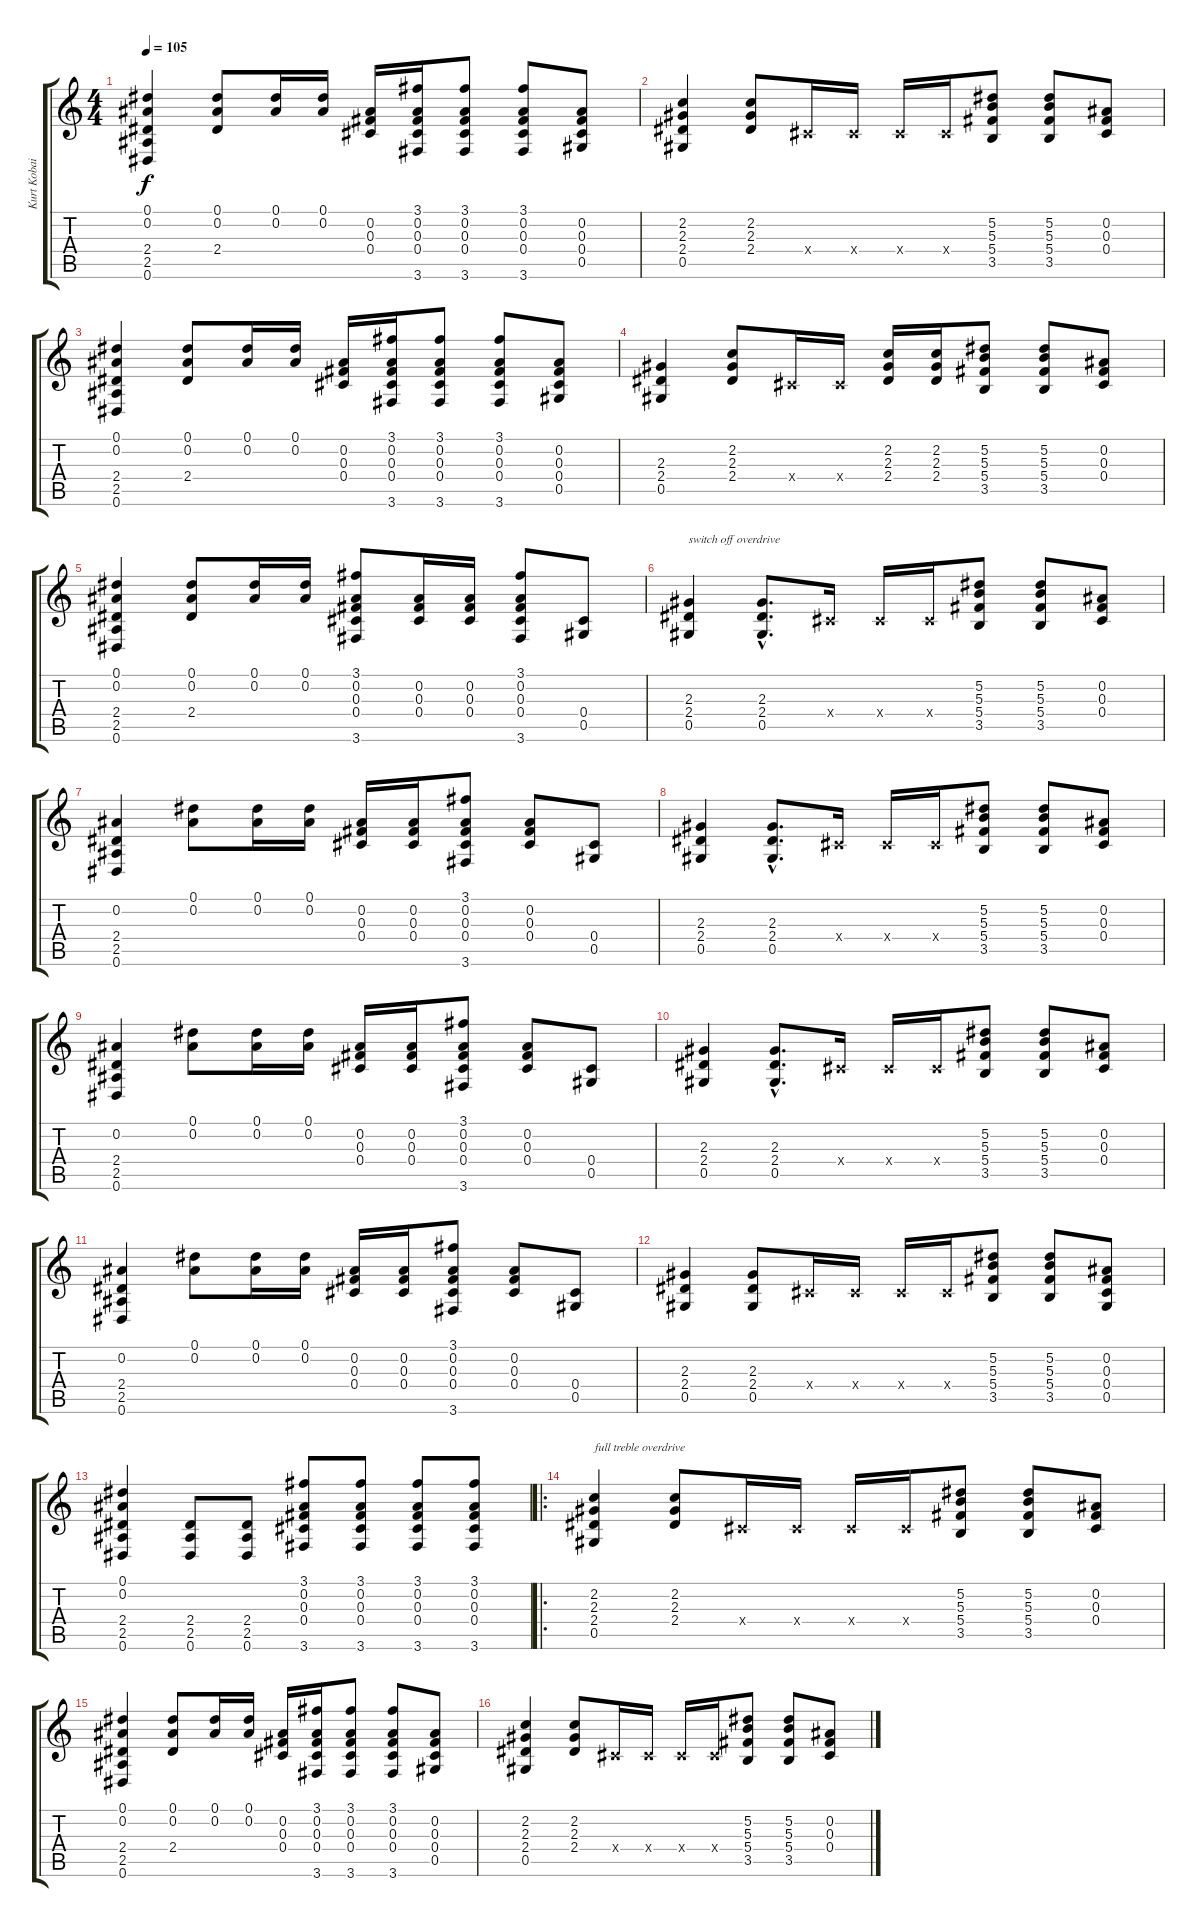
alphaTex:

\track ("Kurt Kobain's guitar" "Kurt Kobai") {instrument distortionguitar}
\staff {score tabs}
\tuning (Eb4 Bb3 Gb3 Db3 Ab2 Eb2) {hide}
\ts (4 4)
\tempo 105
\clef g2
\ks c
(0.1 0.2 2.4 2.5 0.6).4{dy f} (0.1 0.2 2.4).8 (0.1 0.2).16 (0.1 0.2).16 (0.2 0.3 0.4).16 (3.1 0.2 0.3 0.4 3.6).16 (3.1 0.2 0.3 0.4 3.6).8 (3.1 0.2 0.3 0.4 3.6).8 (0.2 0.3 0.4 0.5).8 |
(2.2 2.3 2.4 0.5).4 (2.2 2.3 2.4).8 0.4{x}.16 0.4{x}.16 0.4{x}.16 0.4{x}.16 (5.2 5.3 5.4 3.5).8 (5.2 5.3 5.4 3.5).8 (0.2 0.3 0.4).8 |
(0.1 0.2 2.4 2.5 0.6).4 (0.1 0.2 2.4).8 (0.1 0.2).16 (0.1 0.2).16 (0.2 0.3 0.4).16 (3.1 0.2 0.3 0.4 3.6).16 (3.1 0.2 0.3 0.4 3.6).8 (3.1 0.2 0.3 0.4 3.6).8 (0.2 0.3 0.4 0.5).8 |
(2.3 2.4 0.5).4 (2.2 2.3 2.4).8 0.4{x}.16 0.4{x}.16 (2.2 2.3 2.4).16 (2.2 2.3 2.4).16 (5.2 5.3 5.4 3.5).8 (5.2 5.3 5.4 3.5).8 (0.2 0.3 0.4).8 |
(0.1 0.2 2.4 2.5 0.6).4 (0.1 0.2 2.4).8 (0.1 0.2).16 (0.1 0.2).16 (3.1 0.2 0.3 0.4 3.6).8 (0.2 0.3 0.4).16 (0.2 0.3 0.4).16 (3.1 0.2 0.3 0.4 3.6).8 (0.4 0.5).8 |
(2.3 2.4 0.5).4{txt "switch off overdrive" instrument electricguitarclean} (2.3{hac} 2.4{hac} 0.5{hac}).8{d} 0.4{x}.16 0.4{x}.16 0.4{x}.16 (5.2 5.3 5.4 3.5).8 (5.2 5.3 5.4 3.5).8 (0.2 0.3 0.4).8 |
(0.2 2.4 2.5 0.6).4 (0.1 0.2).8 (0.1 0.2).16 (0.1 0.2).16 (0.2 0.3 0.4).16 (0.2 0.3 0.4).16 (3.1 0.2 0.3 0.4 3.6).8 (0.2 0.3 0.4).8 (0.4 0.5).8 |
(2.3 2.4 0.5).4 (2.3{hac} 2.4{hac} 0.5{hac}).8{d} 0.4{x}.16 0.4{x}.16 0.4{x}.16 (5.2 5.3 5.4 3.5).8 (5.2 5.3 5.4 3.5).8 (0.2 0.3 0.4).8 |
(0.2 2.4 2.5 0.6).4 (0.1 0.2).8 (0.1 0.2).16 (0.1 0.2).16 (0.2 0.3 0.4).16 (0.2 0.3 0.4).16 (3.1 0.2 0.3 0.4 3.6).8 (0.2 0.3 0.4).8 (0.4 0.5).8 |
(2.3 2.4 0.5).4 (2.3{hac} 2.4{hac} 0.5{hac}).8{d} 0.4{x}.16 0.4{x}.16 0.4{x}.16 (5.2 5.3 5.4 3.5).8 (5.2 5.3 5.4 3.5).8 (0.2 0.3 0.4).8 |
(0.2 2.4 2.5 0.6).4 (0.1 0.2).8 (0.1 0.2).16 (0.1 0.2).16 (0.2 0.3 0.4).16 (0.2 0.3 0.4).16 (3.1 0.2 0.3 0.4 3.6).8 (0.2 0.3 0.4).8 (0.4 0.5).8 |
(2.3 2.4 0.5).4 (2.3 2.4 0.5).8 0.4{x}.16 0.4{x}.16 0.4{x}.16 0.4{x}.16 (5.2 5.3 5.4 3.5).8 (5.2 5.3 5.4 3.5).8 (0.2 0.3 0.4 0.5).8 |
(0.1 0.2 2.4 2.5 0.6).4 (2.4 2.5 0.6).8 (2.4 2.5 0.6).8 (3.1 0.2 0.3 0.4 3.6).8 (3.1 0.2 0.3 0.4 3.6).8 (3.1 0.2 0.3 0.4 3.6).8 (3.1 0.2 0.3 0.4 3.6).8 |
\ro
(2.2 2.3 2.4 0.5).4{txt "full treble overdrive" instrument distortionguitar} (2.2 2.3 2.4).8 0.4{x}.16 0.4{x}.16 0.4{x}.16 0.4{x}.16 (5.2 5.3 5.4 3.5).8 (5.2 5.3 5.4 3.5).8 (0.2 0.3 0.4).8 |
(0.1 0.2 2.4 2.5 0.6).4 (0.1 0.2 2.4).8 (0.1 0.2).16 (0.1 0.2).16 (0.2 0.3 0.4).16 (3.1 0.2 0.3 0.4 3.6).16 (3.1 0.2 0.3 0.4 3.6).8 (3.1 0.2 0.3 0.4 3.6).8 (0.2 0.3 0.4 0.5).8 |
(2.2 2.3 2.4 0.5).4 (2.2 2.3 2.4).8 0.4{x}.16 0.4{x}.16 0.4{x}.16 0.4{x}.16 (5.2 5.3 5.4 3.5).8 (5.2 5.3 5.4 3.5).8 (0.2 0.3 0.4).8
